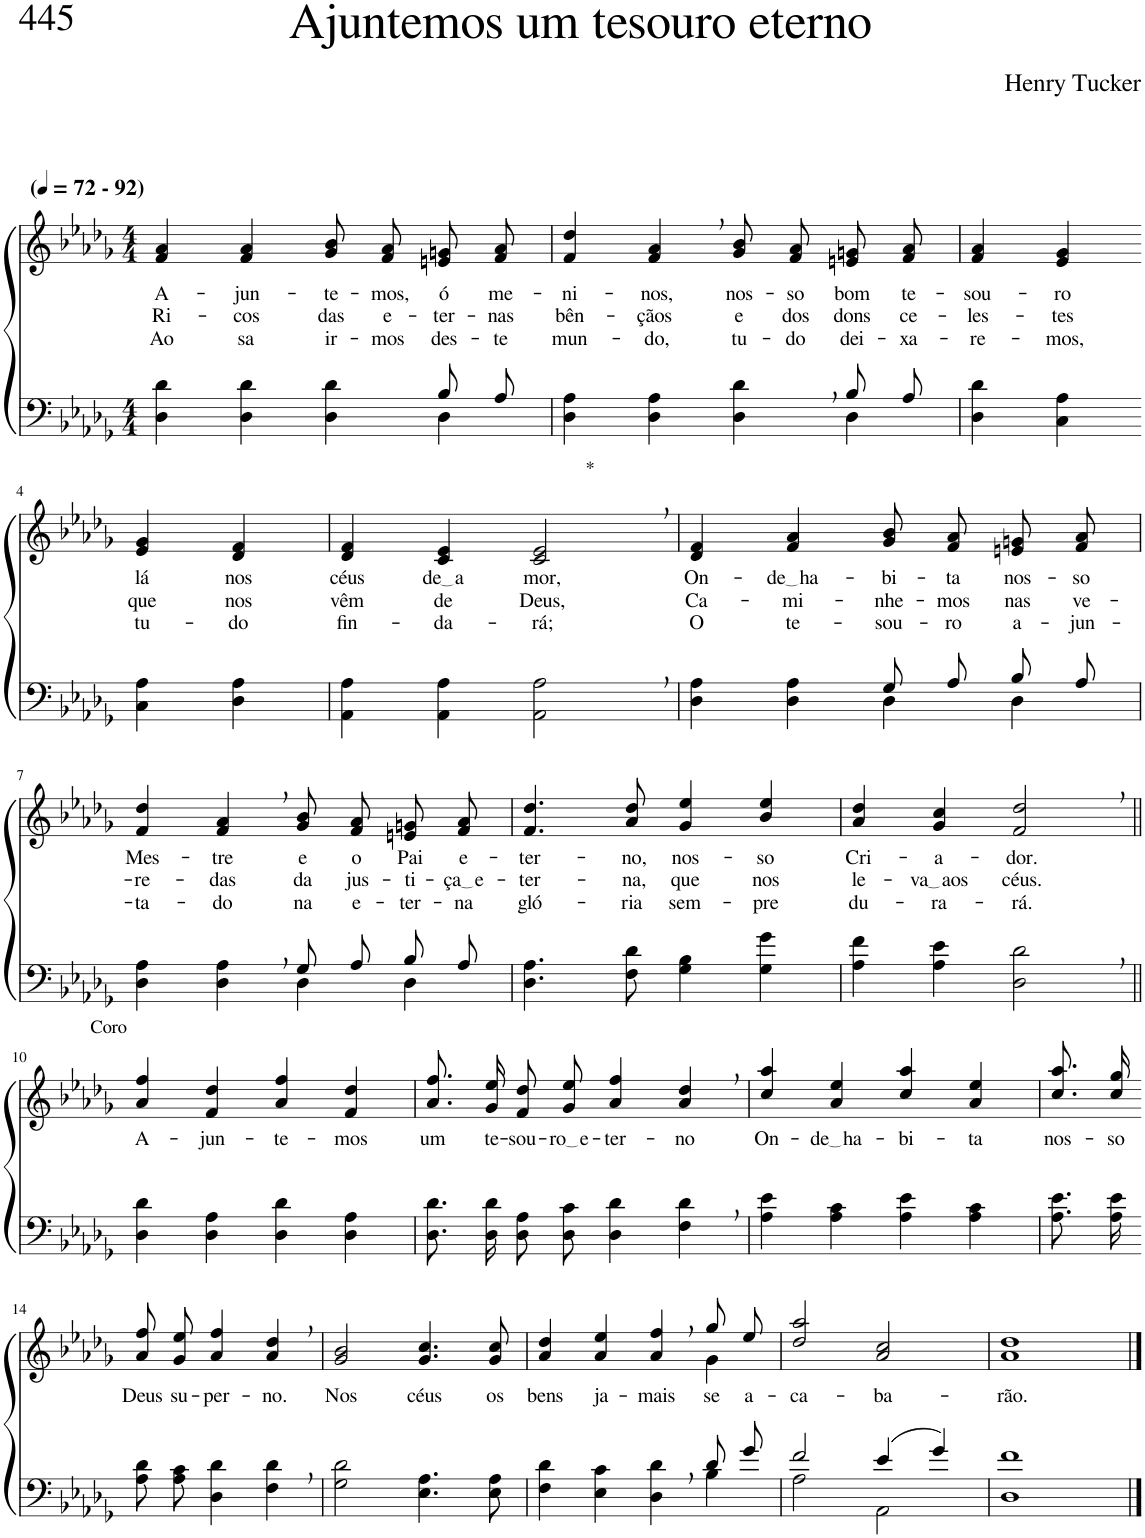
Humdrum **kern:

**kern	**kern	**text	**text	**text
*part2	*part1	*part1	*part1	*part1
*staff2	*staff1	*staff1	*staff1	*staff1
*I"Parte III e IV	*I"Parte I e II	*	*	*
*clefF4	*clefG2	*	*	*
*Trd2c3	*Trd2c3	*	*	*
*k[b-e-a-d-g-]	*k[b-e-a-d-g-]	*	*	*
*M4/4	*M4/4	*	*	*
*MM72	*MM72	*	*	*
=1	=1	=1	=1	=1
*^	*	*	*	*
!	!	!LO:TX:a:B:t=(	!	!	!
!	!	!LO:TX:a:B:t=- 92)	!	!	!
!	!	!	!LO:LY:b	!LO:LY:b	!LO:LY:b
2.ryy	4D-\ 4d-\	4f/ 4a-/	A-	Ri-	Ao
!	!	!	!LO:LY:b	!LO:LY:b	!LO:LY:b
.	4D-\ 4d-\	4f/ 4a-/	-jun-	-cos	sa
!	!	!	!LO:LY:b	!LO:LY:b	!LO:LY:b
.	4D-\ 4d-\	8g-/ 8b-/L	-te-	das	ir-
!	!	!	!LO:LY:b	!LO:LY:b	!LO:LY:b
.	.	8f/ 8a-/J	-mos,	e-	-mos
!	!	!	!LO:LY:b	!LO:LY:b	!LO:LY:b
8B-/L	4D-\	8en/ 8gn/L	ó	-ter-	des-
!	!	!	!LO:LY:b	!LO:LY:b	!LO:LY:b
8A-/J	.	8f/ 8a-/J	me-	-nas	-te
=2	=2	=2	=2	=2	=2
!	!	!	!LO:LY:b	!LO:LY:b	!LO:LY:b
2.ryy	4D-\ 4A-\	4f/ 4dd-/	-ni-	bên-	mun-
!	!	!	!LO:LY:b	!LO:LY:b	!LO:LY:b
.	4D-\ 4A-\	4f/, 4a-/,	-nos,	-çãos	-do,
!	!	!	!LO:LY:b	!LO:LY:b	!LO:LY:b
.	4D-\ 4d-\	8g-/ 8b-/L	nos-	e	tu-
!	!	!	!LO:LY:b	!LO:LY:b	!LO:LY:b
.	.	8f/ 8a-/J	-so	dos	-do
!	!	!	!LO:LY:b	!LO:LY:b	!LO:LY:b
8B-/L	4D-\	8en/ 8gn/L	bom	dons	dei-
!	!	!	!LO:LY:b	!LO:LY:b	!LO:LY:b
8A-/J	.	8f/ 8a-/J	te-	ce-	-xa-
*v	*v	*	*	*	*
=3	=3	=3	=3	=3
!	!	!LO:LY:b	!LO:LY:b	!LO:LY:b
4D-\ 4d-\	4f/ 4a-/	-sou-	-les-	-re-
!	!	!LO:LY:b	!LO:LY:b	!LO:LY:b
4C\ 4A-\	4e-/ 4g-/	-ro	-tes	-mos,
!!LO:LB:g=z
=4-	=4-	=4-	=4-	=4-
!	!	!LO:LY:b	!LO:LY:b	!LO:LY:b
4C\ 4A-\	4e-/ 4g-/	lá	que	tu-
!	!	!LO:LY:b	!LO:LY:b	!LO:LY:b
4D-\ 4A-\	4d-/ 4f/	nos	nos	-do
=5	=5	=5	=5	=5
!	!	!LO:LY:b	!LO:LY:b	!LO:LY:b
4AA-\ 4A-\	4d-/ 4f/	céus	vêm	fin-
!	!	!LO:LY:b	!LO:LY:b	!LO:LY:b
4AA-\ 4A-\	4c/ 4e-/	de a	de	-da-
!	!LO:TX:a:t=*	!	!	!
!	!	!LO:LY:b	!LO:LY:b	!LO:LY:b
2AA-\, 2A-\,	2c/, 2e-/,	mor,	Deus,	-rá;
=6	=6	=6	=6	=6
*^	*	*	*	*
!	!	!	!LO:LY:b	!LO:LY:b	!LO:LY:b
2ryy	4D-\ 4A-\	4d-/ 4f/	On-	Ca-	O
!	!	!	!LO:LY:b	!LO:LY:b	!LO:LY:b
.	4D-\ 4A-\	4f/ 4a-/	de ha	-mi-	te-
!	!	!	!LO:LY:b	!LO:LY:b	!LO:LY:b
8G-/L	4D-\	8g-/ 8b-/L	-bi-	-nhe-	-sou-
!	!	!	!LO:LY:b	!LO:LY:b	!LO:LY:b
8A-/J	.	8f/ 8a-/J	-ta	-mos	-ro
!	!	!	!LO:LY:b	!LO:LY:b	!LO:LY:b
8B-/L	4D-\	8en/ 8gn/L	nos-	nas	a-
!	!	!	!LO:LY:b	!LO:LY:b	!LO:LY:b
8A-/J	.	8f/ 8a-/J	-so	ve-	-jun-
!!LO:LB:g=z
=7	=7	=7	=7	=7	=7
!	!	!	!LO:LY:b	!LO:LY:b	!LO:LY:b
2ryy	4D-\ 4A-\	4f/ 4dd-/	Mes-	-re-	-ta-
!	!	!	!LO:LY:b	!LO:LY:b	!LO:LY:b
.	4D-\ 4A-\	4f/, 4a-/,	-tre	-das	-do
!	!	!	!LO:LY:b	!LO:LY:b	!LO:LY:b
8G-/L	4D-\	8g-/ 8b-/L	e	da	na
!	!	!	!LO:LY:b	!LO:LY:b	!LO:LY:b
8A-/J	.	8f/ 8a-/J	o	jus-	e-
!	!	!	!LO:LY:b	!LO:LY:b	!LO:LY:b
8B-/L	4D-\	8en/ 8gn/L	Pai	-ti-	-ter-
!	!	!	!LO:LY:b	!LO:LY:b	!LO:LY:b
8A-/J	.	8f/ 8a-/J	e-	ça e	-na
*v	*v	*	*	*	*
=8	=8	=8	=8	=8
!	!	!LO:LY:b	!LO:LY:b	!LO:LY:b
4.D-\ 4.A-\	4.f/ 4.dd-/	-ter-	-ter-	gló-
!	!	!LO:LY:b	!LO:LY:b	!LO:LY:b
8F\ 8d-\	8a-/ 8dd-/	-no,	-na,	-ria
!	!	!LO:LY:b	!LO:LY:b	!LO:LY:b
4G-\ 4B-\	4g-/ 4ee-/	nos-	que	sem-
!	!	!LO:LY:b	!LO:LY:b	!LO:LY:b
4G-\ 4g-\	4b-/ 4ee-/	-so	nos	-pre
=9	=9	=9	=9	=9
!	!	!LO:LY:b	!LO:LY:b	!LO:LY:b
4A-\ 4f\	4a-/ 4dd-/	Cri-	le-	du-
!	!	!LO:LY:b	!LO:LY:b	!LO:LY:b
4A-\ 4e-\	4g-/ 4cc/	-a-	va aos	-ra-
!	!	!LO:LY:b	!LO:LY:b	!LO:LY:b
2D-\, 2d-\,	2f/, 2dd-/,	-dor.	céus.	-rá.
!!LO:LB:g=z
=10||	=10||	=10||	=10||	=10||
!	!LO:TX:a:t=Coro	!	!	!
!	!	!LO:LY:b	!	!
4D-\ 4d-\	4a-/ 4ff/	A-	.	.
!	!	!LO:LY:b	!	!
4D-\ 4A-\	4f/ 4dd-/	-jun-	.	.
!	!	!LO:LY:b	!	!
4D-\ 4d-\	4a-/ 4ff/	-te-	.	.
!	!	!LO:LY:b	!	!
4D-\ 4A-\	4f/ 4dd-/	-mos	.	.
=11	=11	=11	=11	=11
!	!	!LO:LY:b	!	!
8.D-\ 8.d-\L	8.a-\ 8.ff\L	um	.	.
!	!	!LO:LY:b	!	!
16D-\ 16d-\Jk	16g-\ 16ee-\Jk	te-	.	.
!	!	!LO:LY:b	!	!
8D-\ 8A-\L	8f\ 8dd-\L	-sou-	.	.
!	!	!LO:LY:b	!	!
8D-\ 8c\J	8g-\ 8ee-\J	ro e	.	.
!	!	!LO:LY:b	!	!
4D-\ 4d-\	4a-/ 4ff/	-ter-	.	.
!	!	!LO:LY:b	!	!
4F\, 4d-\,	4a-/, 4dd-/,	-no	.	.
=12	=12	=12	=12	=12
!	!	!LO:LY:b	!	!
4A-\ 4e-\	4cc/ 4aa-/	On-	.	.
!	!	!LO:LY:b	!	!
4A-\ 4c\	4a-/ 4ee-/	de ha	.	.
!	!	!LO:LY:b	!	!
4A-\ 4e-\	4cc/ 4aa-/	-bi-	.	.
!	!	!LO:LY:b	!	!
4A-\ 4c\	4a-/ 4ee-/	-ta	.	.
=13	=13	=13	=13	=13
!	!	!LO:LY:b	!	!
8.A-\ 8.e-\L	8.cc\ 8.aa-\L	nos-	.	.
!	!	!LO:LY:b	!	!
16A-\ 16e-\Jk	16cc\ 16gg-\Jk	-so	.	.
!!LO:LB:g=z
=14-	=14-	=14-	=14-	=14-
!	!	!LO:LY:b	!	!
8A-\ 8d-\L	8a-\ 8ff\L	Deus	.	.
!	!	!LO:LY:b	!	!
8A-\ 8c\J	8g-\ 8ee-\J	su-	.	.
!	!	!LO:LY:b	!	!
4D-\ 4d-\	4a-/ 4ff/	-per-	.	.
!	!	!LO:LY:b	!	!
4F\, 4d-\,	4a-/, 4dd-/,	-no.	.	.
=15	=15	=15	=15	=15
!	!	!LO:LY:b	!	!
2G-\ 2d-\	2g-/ 2b-/	Nos	.	.
!	!	!LO:LY:b	!	!
4.E-\ 4.A-\	4.g-/ 4.cc/	céus	.	.
!	!	!LO:LY:b	!	!
8E-\ 8A-\	8g-/ 8cc/	os	.	.
=16	=16	=16	=16	=16
*^	*	*	*	*
!	!	!	!LO:LY:b	!	!
*	*	*^	*	*	*
2.ryy	4F\ 4d-\	4a-/ 4dd-/	2.ryy	bens	.	.
!	!	!	!	!LO:LY:b	!	!
.	4E-\ 4c\	4a-/ 4ee-/	.	ja-	.	.
!	!	!	!	!LO:LY:b	!	!
.	4D-\ 4d-\	4a-/, 4ff/,	.	-mais	.	.
!	!	!	!	!LO:LY:b	!	!
8d-/L	4B-\	8gg-/L	4g-\	se	.	.
!	!	!	!	!LO:LY:b	!	!
8g-/J	.	8ee-/J	.	a-	.	.
*	*	*v	*v	*	*	*
=17	=17	=17	=17	=17	=17
!	!	!	!LO:LY:b	!	!
2f/	2A-\	2dd-/ 2aa-/	-ca-	.	.
!	!	!	!LO:LY:b	!	!
(4e-/	2AA-\	2a-/ 2cc/	-ba-	.	.
4g-/)	.	.	.	.	.
*v	*v	*	*	*	*
=18	=18	=18	=18	=18
!	!	!LO:LY:b	!	!
1D- 1f	1a- 1dd-	-rão.	.	.
==	==	==	==	==
*-	*-	*-	*-	*-
